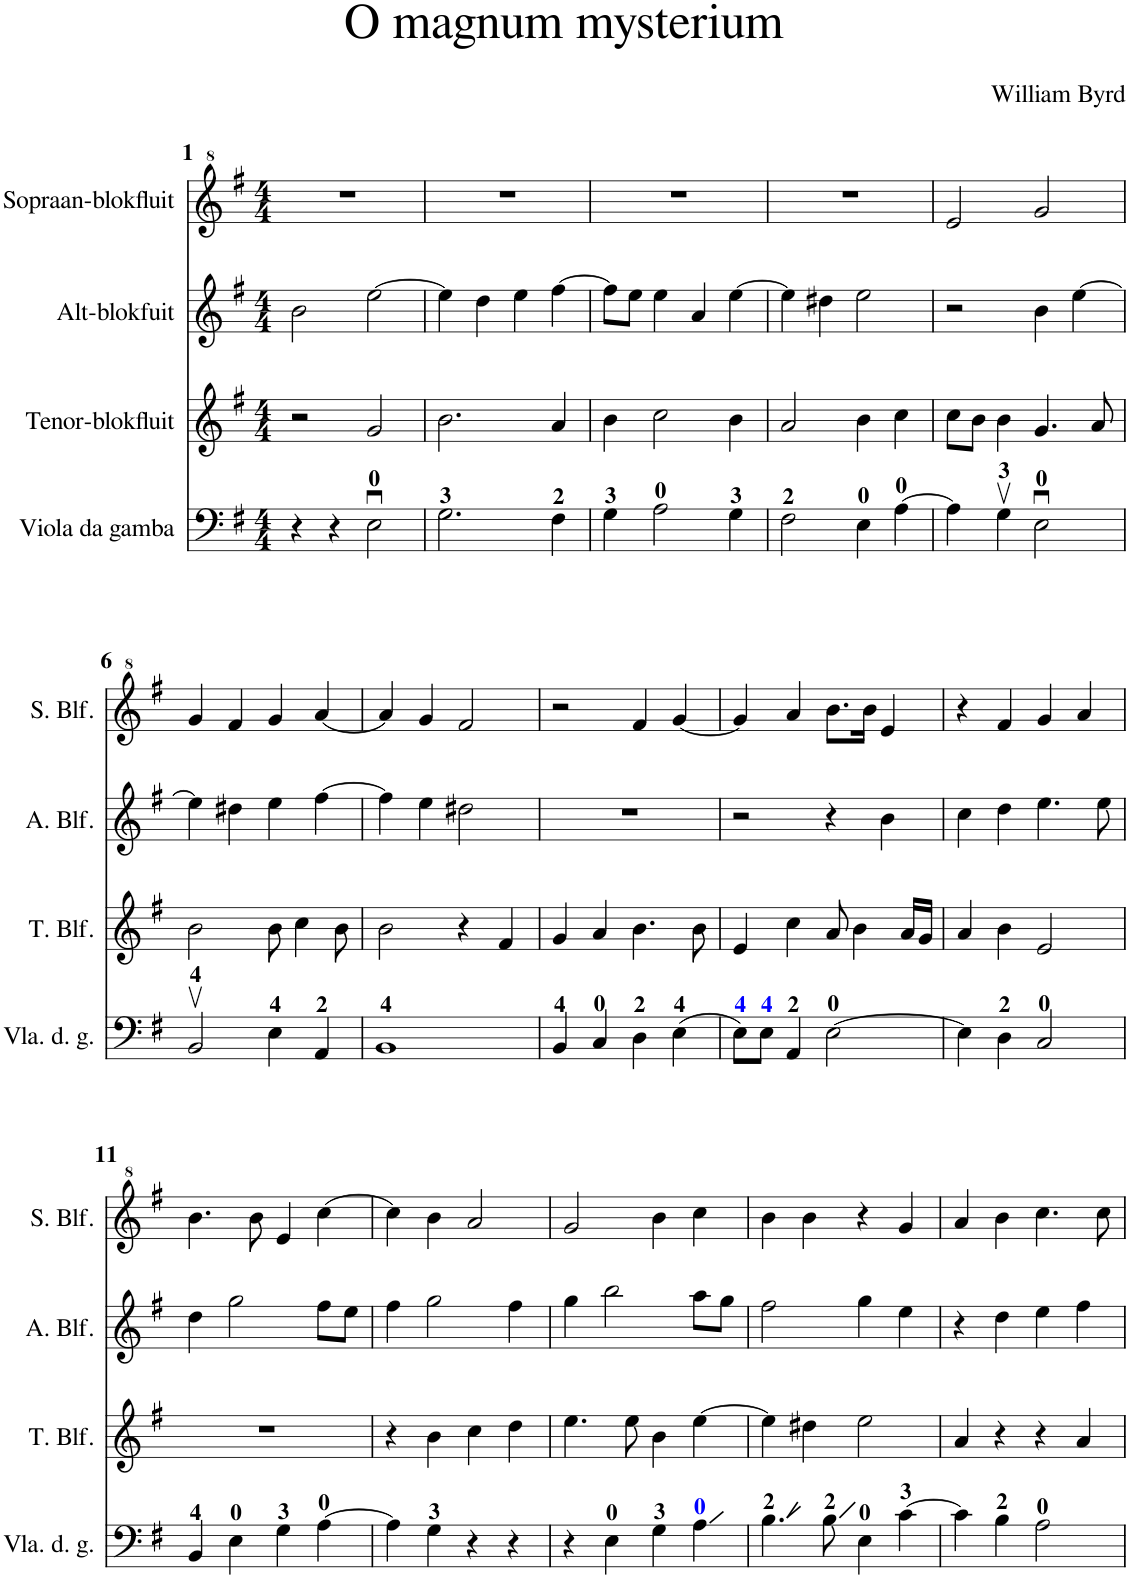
**kern	**kern	**kern	**kern
*part4	*part3	*part2	*part1
*staff4	*staff3	*staff2	*staff1
*I"Viola da gamba	*I"Tenor-blokfluit	*I"Alt-blokfuit	*I"Sopraan-blokfluit
*I'Vla. d. g.	*I'T. Blf.	*I'A. Blf.	*I'S. Blf.
*clefF4	*clefG2	*clefG2	*clefG^2
*k[f#]	*k[f#]	*k[f#]	*k[f#]
*M4/4	*M4/4	*M4/4	*M4/4
=1	=1	=1	=1
4r	2r	2b\	1r
4r	.	.	.
2Eu\	2g/	[2ee\	.
=2	=2	=2	=2
2.G\	2.b\	4ee\]	1r
.	.	4dd\	.
.	.	4ee\	.
4F#\	4a/	[4ff#\	.
=3	=3	=3	=3
4G\	4b\	8ff#\L]	1r
.	.	8ee\J	.
2A\	2cc\	4ee\	.
.	.	4a/	.
4G\	4b\	[4ee\	.
=4	=4	=4	=4
2F#\	2a/	4ee\]	1r
.	.	4dd#X\	.
4E\	4b\	2ee\	.
[4A\	4cc\	.	.
=5	=5	=5	=5
4A\]	8cc\L	2r	2ee/
.	8b\J	.	.
4Gv\	4b\	.	.
2Eu\	4.g/	4b\	2gg/
.	.	[4ee\	.
.	8a/	.	.
!!LO:LB:g=z
=6	=6	=6	=6
2BBv/	2b\	4ee\]	4gg/
.	.	4dd#X\	4ff#/
4E\	8b\	4ee\	4gg/
.	4cc\	.	.
4AA/	.	[4ff#\	[4aa/
.	8b\	.	.
=7	=7	=7	=7
1BB	2b\	4ff#\]	4aa/]
.	.	4ee\	4gg/
.	4r	2dd#X\	2ff#/
.	4f#/	.	.
=8	=8	=8	=8
4BB/	4g/	1r	2r
4C/	4a/	.	.
4D\	4.b\	.	4ff#/
(4E\	.	.	[4gg/
.	8b\	.	.
=9	=9	=9	=9
8E\L)	4e/	2r	4gg/]
8E\J	.	.	.
4AA/	4cc\	.	4aa/
[2E\	8a/	4r	8.bb\L
.	4b\	.	.
.	.	.	16bb\Jk
.	.	4b\	4ee/
.	16a/LL	.	.
.	16g/JJ	.	.
=10	=10	=10	=10
4E\]	4a/	4cc\	4r
4D\	4b\	4dd\	4ff#/
2C/	2e/	4.ee\	4gg/
.	.	.	4aa/
.	.	8ee\	.
!!LO:LB:g=z
=11	=11	=11	=11
4BB/	1r	4dd\	4.bb\
4E\	.	2gg\	.
.	.	.	8bb\
4G\	.	.	4ee/
[4A\	.	8ff#\L	[4ccc\
.	.	8ee\J	.
=12	=12	=12	=12
4A\]	4r	4ff#\	4ccc\]
4G\	4b\	2gg\	4bb\
4r	4cc\	.	2aa/
4r	4dd\	4ff#\	.
=13	=13	=13	=13
4r	4.ee\	4gg\	2gg/
4E\	.	2bb\	.
.	8ee\	.	.
4G\	4b\	.	4bb\
4A\	[4ee\	8aa\L	4ccc\
.	.	8gg\J	.
=14	=14	=14	=14
4.B\	4ee\]	2ff#\	4bb\
.	4dd#X\	.	4bb\
8B\	.	.	.
4E\	2ee\	4gg\	4r
[4c\	.	4ee\	4gg/
=15	=15	=15	=15
4c\]	4a/	4r	4aa/
4B\	4r	4dd\	4bb\
2A\	4r	4ee\	4.ccc\
.	4a/	4ff#\	.
.	.	.	8ccc\
=	=	=	=
*-	*-	*-	*-
